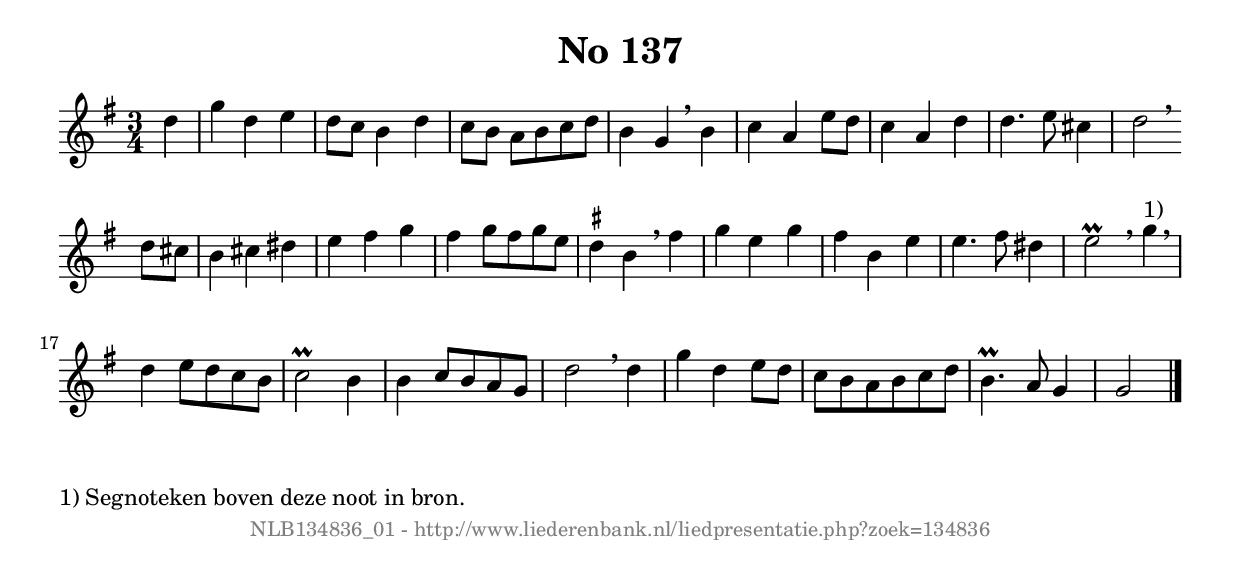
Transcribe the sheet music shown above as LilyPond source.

%
% produced by wce2krn 1.64 (7 June 2014)
%
\version"2.16"
#(append! paper-alist '(("long" . (cons (* 210 mm) (* 2000 mm)))))
#(set-default-paper-size "long")
sb = {\breathe}
mBreak = {\breathe }
bBreak = {\breathe }
x = {\once\override NoteHead #'style = #'cross }
gl=\glissando
itime={\override Staff.TimeSignature #'stencil = ##f }
ficta = {\once\set suggestAccidentals = ##t}
fine = {\once\override Score.RehearsalMark #'self-alignment-X = #1 \mark \markup {\italic{Fine}}}
dc = {\once\override Score.RehearsalMark #'self-alignment-X = #1 \mark \markup {\italic{D.C.}}}
dcf = {\once\override Score.RehearsalMark #'self-alignment-X = #1 \mark \markup {\italic{D.C. al Fine}}}
dcc = {\once\override Score.RehearsalMark #'self-alignment-X = #1 \mark \markup {\italic{D.C. al Coda}}}
ds = {\once\override Score.RehearsalMark #'self-alignment-X = #1 \mark \markup {\italic{D.S.}}}
dsf = {\once\override Score.RehearsalMark #'self-alignment-X = #1 \mark \markup {\italic{D.S. al Fine}}}
dsc = {\once\override Score.RehearsalMark #'self-alignment-X = #1 \mark \markup {\italic{D.S. al Coda}}}
pv = {\set Score.repeatCommands = #'((volta "1"))}
sv = {\set Score.repeatCommands = #'((volta "2"))}
tv = {\set Score.repeatCommands = #'((volta "3"))}
qv = {\set Score.repeatCommands = #'((volta "4"))}
xv = {\set Score.repeatCommands = #'((volta #f))}
\header{ tagline = ""
title = "No 137"
}
\score {{
\key g \major
\relative g'
{
\set melismaBusyProperties = #'()
\partial 32*8
\time 3/4
\tempo 4=120
\override Score.MetronomeMark #'transparent = ##t
\override Score.RehearsalMark #'break-visibility = #(vector #t #t #f)
d'4 g d e d8 c b4 d c8 b a[ b c d] b4 g \sb b c a e'8 d c4 a d d4. e8 cis4 d2 \bar ":|:" \bBreak
d8 cis b4 cis dis e fis g fis g8[ fis g e] \ficta dis4 b \sb fis' g e g fis b, e e4. fis8 dis4 e2^\prall \sb g4 ^"1)" \mBreak \bar "|"
d4 e8 d c b c2^\prall b4 b c8 b a g d'2 \sb d4 g d e8 d c b a b c d b4.^\prall a8 g4 g2 \bar "|."
 }}
 \midi { }
 \layout {
            indent = 0.0\cm
}
}
\markup { \wordwrap-string #" 
1) Segnoteken boven deze noot in bron.
"}
\markup { \vspace #0 } \markup { \with-color #grey \fill-line { \center-column { \smaller "NLB134836_01 - http://www.liederenbank.nl/liedpresentatie.php?zoek=134836" } } }
